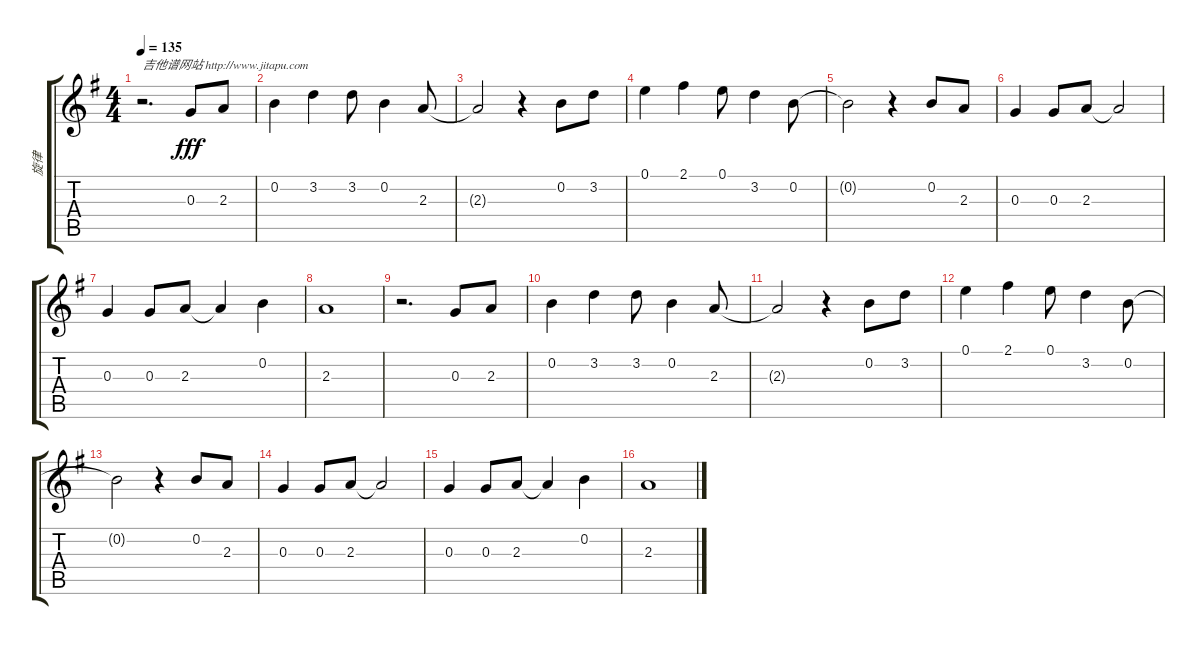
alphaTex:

\track ("旋律" "旋律") {instrument electricguitarjazz}
\staff {score tabs}
\tuning (E4 B3 G3 D3 A2 E2) {hide}
\ts (4 4)
\tempo 135
\clef g2
\ks g
r.2{d txt "吉他谱网站 http://www.jitapu.com" dy fff} 0.3.8 2.3.8 |
0.2.4 3.2.4 3.2.8 0.2.4 2.3.8 |
2.3{t}.2 r.4 0.2.8 3.2.8 |
0.1.4 2.1.4 0.1.8 3.2.4 0.2.8 |
0.2{t}.2 r.4 0.2.8 2.3.8 |
0.3.4 0.3.8 2.3.8 2.3{t}.2 |
0.3.4 0.3.8 2.3.8 2.3{t}.4 0.2.4 |
2.3.1 |
r.2{d} 0.3.8 2.3.8 |
0.2.4 3.2.4 3.2.8 0.2.4 2.3.8 |
2.3{t}.2 r.4 0.2.8 3.2.8 |
0.1.4 2.1.4 0.1.8 3.2.4 0.2.8 |
0.2{t}.2 r.4 0.2.8 2.3.8 |
0.3.4 0.3.8 2.3.8 2.3{t}.2 |
0.3.4 0.3.8 2.3.8 2.3{t}.4 0.2.4 |
2.3.1
